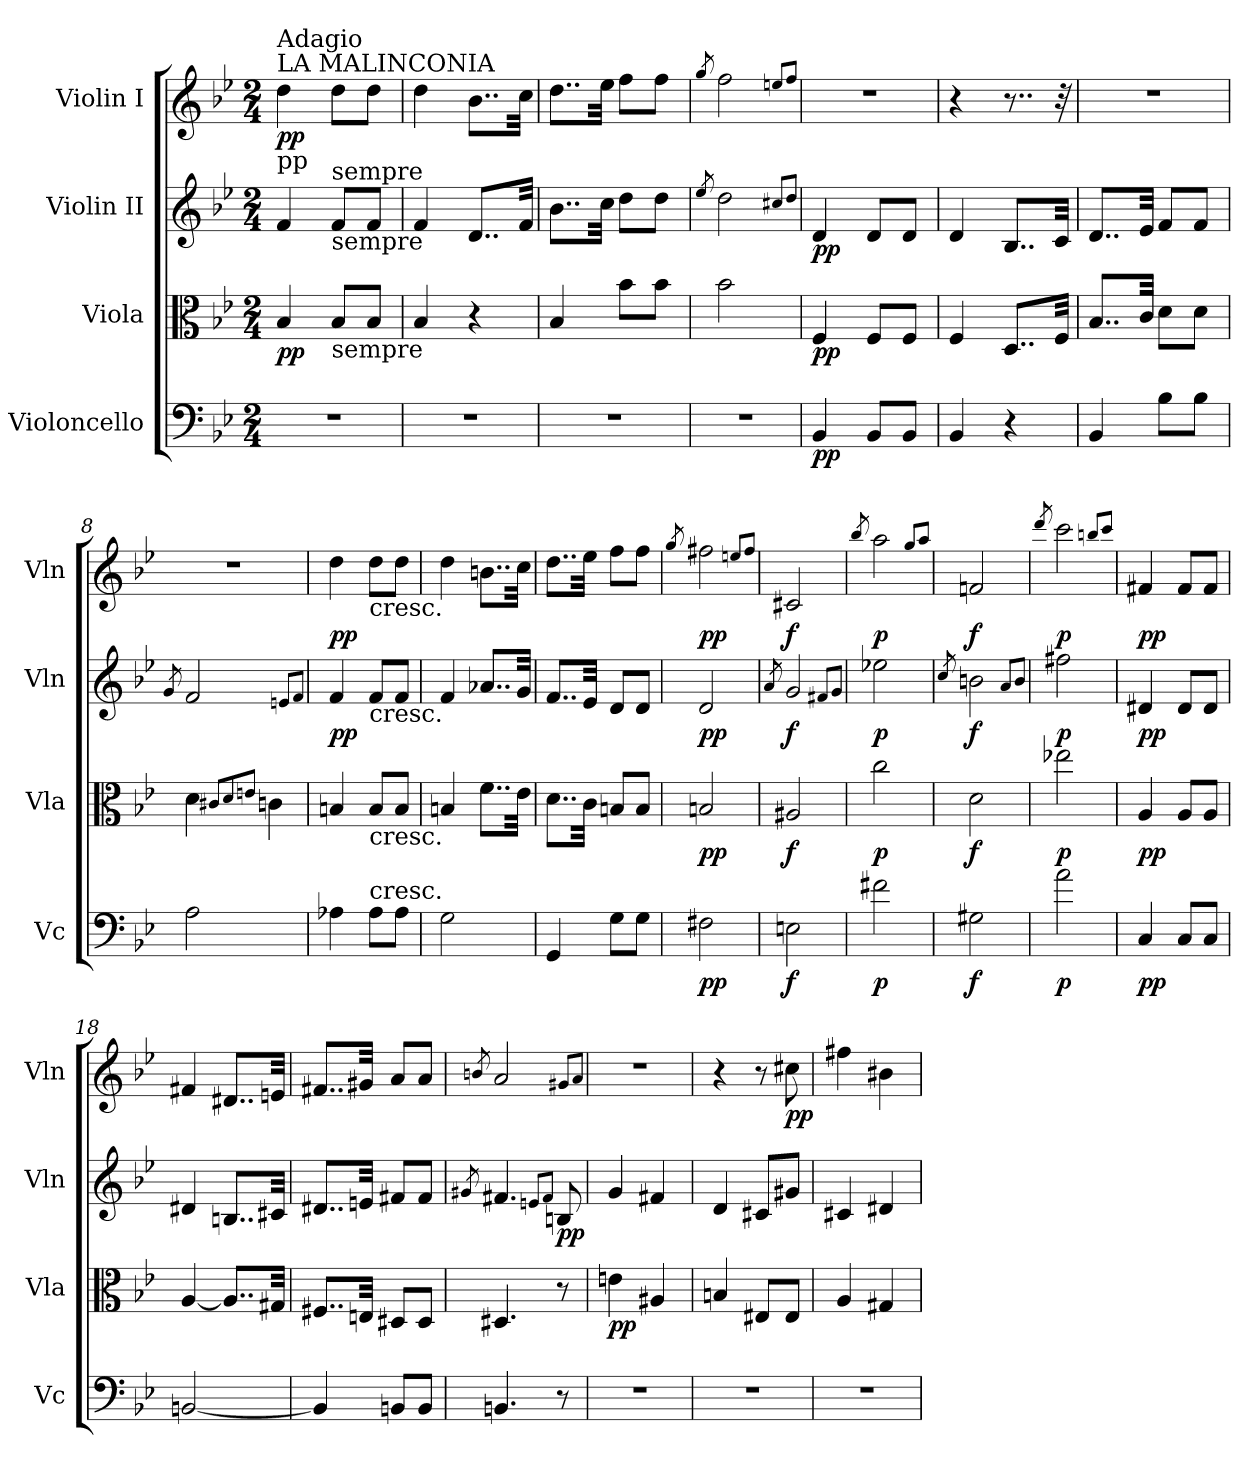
**kern	**dynam	**kern	**dynam	**kern	**dynam	**kern	**dynam
*part4	*part4	*part3	*part3	*part2	*part2	*part1	*part1
*staff4	*staff4	*staff3	*staff3	*staff2	*staff2	*staff1	*staff1
*I"Violoncello	*	*I"Viola	*	*I"Violin II	*	*I"Violin I	*
*I'Vc	*	*I'Vla	*	*I'Vln	*	*I'Vln	*
*clefF4	*	*clefC3	*	*clefG2	*	*clefG2	*
*k[b-e-]	*	*k[b-e-]	*	*k[b-e-]	*	*k[b-e-]	*
*M2/4	*	*M2/4	*	*M2/4	*	*M2/4	*
*MM30	*	*MM30	*	*MM30	*	*MM30	*
=1	=1	=1	=1	=1	=1	=1	=1
!	!	!	!	!	!	!LO:TX:a:t=LA MALINCONIA	!
!	!	!	!	!	!	!LO:TX:b:t=pp	!
!	!	!	!	!	!	!LO:TX:a:t=Adagio	!
!	!	!	!LO:DY:b	!	!	!	!LO:DY:b
2r	.	4B-/	pp	4f/	.	4dd\	pp
!	!	!	!	!LO:TX:a:t=sempre	!	!	!
!	!	!	!	!LO:TX:b:t=sempre	!	!	!
!	!	!LO:TX:b:t=sempre	!	!	!	!	!
.	.	8B-/L	.	8f/L	.	8dd\L	.
.	.	8B-/J	.	8f/J	.	8dd\J	.
!!LO:LB:g=z
=2	=2	=2	=2	=2	=2	=2	=2
2r	.	4B-/	.	4f/	.	4dd\	.
.	.	4r	.	8..d/L	.	8..b-\L	.
.	.	.	.	32f/Jkk	.	32cc\Jkk	.
=3	=3	=3	=3	=3	=3	=3	=3
2r	.	4B-/	.	8..b-\L	.	8..dd\L	.
.	.	.	.	32cc\Jkk	.	32ee-\Jkk	.
.	.	8b-\L	.	8dd\L	.	8ff\L	.
.	.	8b-\J	.	8dd\J	.	8ff\J	.
=4	=4	=4	=4	=4	=4	=4	=4
.	.	.	.	8qee-/	.	8qgg/	.
2r	.	2b-\	.	2dd\	.	2ff\	.
.	.	.	.	8qcc#X/L	.	8qeen/L	.
.	.	.	.	8qdd/J	.	8qff/J	.
=5	=5	=5	=5	=5	=5	=5	=5
!	!LO:DY:b	!	!LO:DY:b	!	!LO:DY:b	!	!
4BB-/	pp	4F/	pp	4d/	pp	2r	.
8BB-/L	.	8F/L	.	8d/L	.	.	.
8BB-/J	.	8F/J	.	8d/J	.	.	.
=6	=6	=6	=6	=6	=6	=6	=6
4BB-/	.	4F/	.	4d/	.	4r	.
4r	.	8..D/L	.	8..B-/L	.	8..r	.
.	.	32F/Jkk	.	32c/Jkk	.	32r	.
=7	=7	=7	=7	=7	=7	=7	=7
4BB-/	.	8..B-/L	.	8..d/L	.	2r	.
.	.	32c/Jkk	.	32e-/Jkk	.	.	.
8B-\L	.	8d\L	.	8f/L	.	.	.
8B-\J	.	8d\J	.	8f/J	.	.	.
=8	=8	=8	=8	=8	=8	=8	=8
.	.	.	.	8qg/	.	.	.
2A\	.	4d\	.	2f/	.	2r	.
.	.	8qc#X/L	.	.	.	.	.
.	.	8qd/	.	.	.	.	.
.	.	8qen/J	.	.	.	.	.
.	.	4cn\	.	.	.	.	.
.	.	.	.	8qen/L	.	.	.
.	.	.	.	8qf/J	.	.	.
!!LO:PB:g=z
=9	=9	=9	=9	=9	=9	=9	=9
!	!	!	!	!	!LO:DY:b	!	!LO:DY:b
4A-X\	.	4Bn/	.	4f/	pp	4dd\	pp
!	!	!	!	!	!	!LO:TX:b:t=cresc.	!
!	!	!	!	!LO:TX:b:t=cresc.	!	!	!
!	!	!LO:TX:b:t=cresc.	!	!	!	!	!
!LO:TX:a:t=cresc.	!	!	!	!	!	!	!
8A-\L	.	8B/L	.	8f/L	.	8dd\L	.
8A-\J	.	8B/J	.	8f/J	.	8dd\J	.
=10	=10	=10	=10	=10	=10	=10	=10
2G\	.	4Bn/	.	4f/	.	4dd\	.
.	.	8..f\L	.	8..a-X/L	.	8..bn\L	.
.	.	32e-\Jkk	.	32g/Jkk	.	32cc\Jkk	.
=11	=11	=11	=11	=11	=11	=11	=11
4GG/	.	8..d\L	.	8..f/L	.	8..dd\L	.
.	.	32c\Jkk	.	32e-/Jkk	.	32ee-\Jkk	.
8G\L	.	8Bn/L	.	8d/L	.	8ff\L	.
8G\J	.	8B/J	.	8d/J	.	8ff\J	.
=12	=12	=12	=12	=12	=12	=12	=12
.	.	.	.	.	.	8qgg/	.
!	!LO:DY:b	!	!LO:DY:b	!	!LO:DY:b	!	!LO:DY:b
2F#X\	pp	2Bn/	pp	2d/	pp	2ff#X\	pp
.	.	.	.	.	.	8qeen/L	.
.	.	.	.	.	.	8qff#/J	.
=13	=13	=13	=13	=13	=13	=13	=13
.	.	.	.	8qa/	.	.	.
!	!LO:DY:b	!	!LO:DY:b	!	!LO:DY:b	!	!LO:DY:b
2En\	f	2A#X/	f	2g/	f	2c#X/	f
.	.	.	.	8qf#X/L	.	.	.
.	.	.	.	8qg/J	.	.	.
=14	=14	=14	=14	=14	=14	=14	=14
.	.	.	.	.	.	8qbb-/	.
!	!LO:DY:b	!	!LO:DY:b	!	!LO:DY:b	!	!LO:DY:b
2f#X\	p	2cc\	p	2ee-X\	p	2aa\	p
.	.	.	.	.	.	8qgg/L	.
.	.	.	.	.	.	8qaa/J	.
=15	=15	=15	=15	=15	=15	=15	=15
.	.	.	.	8qcc/	.	.	.
!	!LO:DY:b	!	!LO:DY:b	!	!LO:DY:b	!	!LO:DY:b
2G#X\	f	2d\	f	2bn\	f	2fn/	f
.	.	.	.	8qa/L	.	.	.
.	.	.	.	8qb/J	.	.	.
!!LO:LB:g=z
=16	=16	=16	=16	=16	=16	=16	=16
.	.	.	.	.	.	8qddd/	.
!	!LO:DY:b	!	!LO:DY:b	!	!LO:DY:b	!	!LO:DY:b
2a\	p	2ee-X\	p	2ff#X\	p	2ccc\	p
.	.	.	.	.	.	8qbbn/L	.
.	.	.	.	.	.	8qccc/J	.
=17	=17	=17	=17	=17	=17	=17	=17
!	!LO:DY:b	!	!LO:DY:b	!	!LO:DY:b	!	!LO:DY:b
4C/	pp	4A/	pp	4d#X/	pp	4f#X/	pp
8C/L	.	8A/L	.	8d#/L	.	8f#/L	.
8C/J	.	8A/J	.	8d#/J	.	8f#/J	.
=18	=18	=18	=18	=18	=18	=18	=18
[2BBn/	.	[4A/	.	4d#X/	.	4f#X/	.
.	.	8..A/L]	.	8..Bn/L	.	8..d#X/L	.
.	.	32G#X/Jkk	.	32c#X/Jkk	.	32en/Jkk	.
=19	=19	=19	=19	=19	=19	=19	=19
4BB/]	.	8..F#X/L	.	8..d#X/L	.	8..f#X/L	.
.	.	32En/Jkk	.	32en/Jkk	.	32g#X/Jkk	.
8BBn/L	.	8D#X/L	.	8f#X/L	.	8a/L	.
8BB/J	.	8D#/J	.	8f#/J	.	8a/J	.
=20	=20	=20	=20	=20	=20	=20	=20
.	.	.	.	8qg#X/	.	8qbn/	.
4.BBn/	.	4.D#X/	.	4.f#X/	.	2a/	.
.	.	.	.	8qen/L	.	.	.
.	.	.	.	8qf#/J	.	.	.
!	!	!	!	!	!LO:DY:b	!	!
8r	.	8r	.	8Bn/	pp	.	.
.	.	.	.	.	.	8qg#X/L	.
.	.	.	.	.	.	8qa/J	.
=21	=21	=21	=21	=21	=21	=21	=21
!	!	!	!LO:DY:b	!	!	!	!
2r	.	4en\	pp	4g/	.	2r	.
.	.	4A#X/	.	4f#X/	.	.	.
!!LO:PB:g=z
=22	=22	=22	=22	=22	=22	=22	=22
2r	.	4Bn/	.	4d/	.	4r	.
.	.	8E#X/L	.	8c#X/L	.	8r	.
!	!	!	!	!	!	!	!LO:DY:b
.	.	8E#/J	.	8g#X/J	.	8cc#X\	pp
=23	=23	=23	=23	=23	=23	=23	=23
2r	.	4A/	.	4c#X/	.	4ff#X\	.
.	.	4G#X/	.	4d#X/	.	4b#X\	.
=	=	=	=	=	=	=	=
*-	*-	*-	*-	*-	*-	*-	*-
